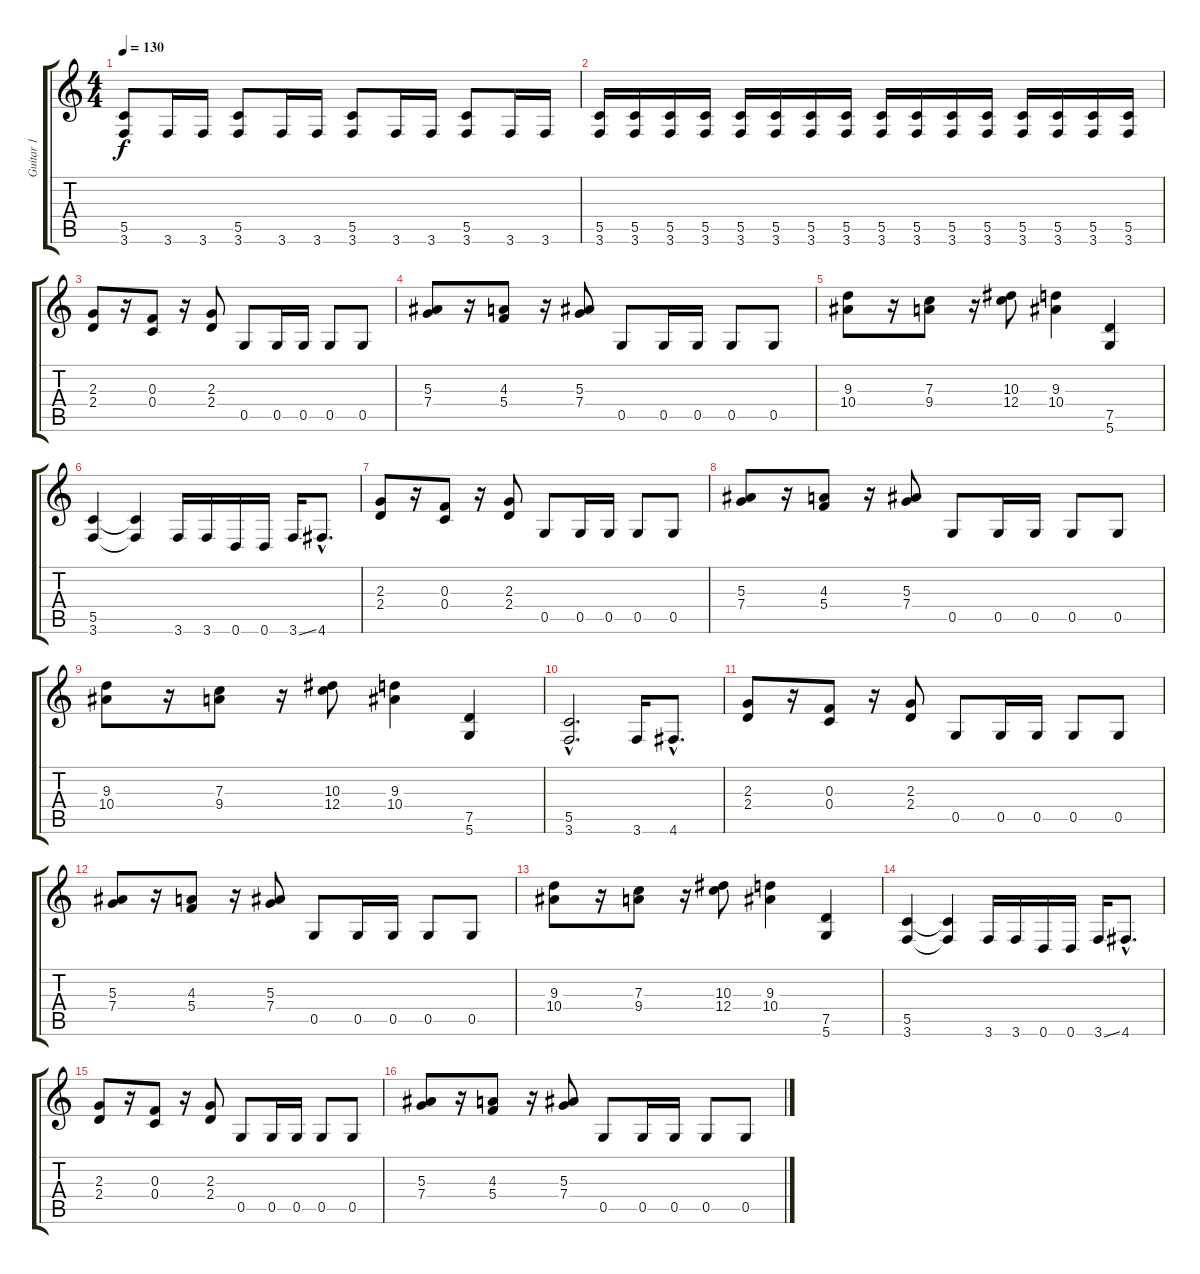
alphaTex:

\track ("Guitar 1" "Guitar 1") {instrument overdrivenguitar}
\staff {score tabs}
\tuning (D4 A3 F3 C3 G2 D2) {hide}
\ts (4 4)
\tempo 130
\clef g2
\ks c
(5.5 3.6).8{dy f} 3.6.16 3.6.16 (5.5 3.6).8 3.6.16 3.6.16 (5.5 3.6).8 3.6.16 3.6.16 (5.5 3.6).8 3.6.16 3.6.16 |
(5.5 3.6).16 (5.5 3.6).16 (5.5 3.6).16 (5.5 3.6).16 (5.5 3.6).16 (5.5 3.6).16 (5.5 3.6).16 (5.5 3.6).16 (5.5 3.6).16 (5.5 3.6).16 (5.5 3.6).16 (5.5 3.6).16 (5.5 3.6).16 (5.5 3.6).16 (5.5 3.6).16 (5.5 3.6).16 |
(2.3 2.4).8 r.16 (0.3 0.4).8 r.16 (2.3 2.4).8 0.5.8 0.5.16 0.5.16 0.5.8 0.5.8 |
(5.3 7.4).8 r.16 (4.3 5.4).8 r.16 (5.3 7.4).8 0.5.8 0.5.16 0.5.16 0.5.8 0.5.8 |
(9.3 10.4).8 r.16 (7.3 9.4).8 r.16 (10.3 12.4).8 (9.3 10.4).4 (7.5 5.6).4 |
(5.5 3.6).4 (5.5{t} 3.6{t}).4 3.6.16 3.6.16 0.6.16 0.6.16 3.6{ss}.16 4.6{hac}.8{d} |
(2.3 2.4).8 r.16 (0.3 0.4).8 r.16 (2.3 2.4).8 0.5.8 0.5.16 0.5.16 0.5.8 0.5.8 |
(5.3 7.4).8 r.16 (4.3 5.4).8 r.16 (5.3 7.4).8 0.5.8 0.5.16 0.5.16 0.5.8 0.5.8 |
(9.3 10.4).8 r.16 (7.3 9.4).8 r.16 (10.3 12.4).8 (9.3 10.4).4 (7.5 5.6).4 |
(5.5{hac} 3.6{hac}).2{d} 3.6.16 4.6{hac}.8{d} |
(2.3 2.4).8 r.16 (0.3 0.4).8 r.16 (2.3 2.4).8 0.5.8 0.5.16 0.5.16 0.5.8 0.5.8 |
(5.3 7.4).8 r.16 (4.3 5.4).8 r.16 (5.3 7.4).8 0.5.8 0.5.16 0.5.16 0.5.8 0.5.8 |
(9.3 10.4).8 r.16 (7.3 9.4).8 r.16 (10.3 12.4).8 (9.3 10.4).4 (7.5 5.6).4 |
(5.5 3.6).4 (5.5{t} 3.6{t}).4 3.6.16 3.6.16 0.6.16 0.6.16 3.6{ss}.16 4.6{hac}.8{d} |
(2.3 2.4).8 r.16 (0.3 0.4).8 r.16 (2.3 2.4).8 0.5.8 0.5.16 0.5.16 0.5.8 0.5.8 |
(5.3 7.4).8 r.16 (4.3 5.4).8 r.16 (5.3 7.4).8 0.5.8 0.5.16 0.5.16 0.5.8 0.5.8
